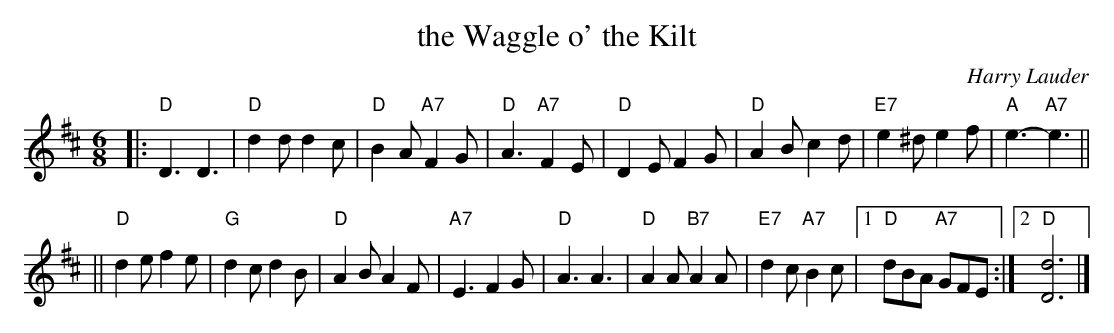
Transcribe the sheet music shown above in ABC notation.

X:1
T: the Waggle o' the Kilt
C: Harry Lauder
M: 6/8
L: 1/8
K: D
|:"D"D3  D3  | "D"d2d     d2c |  "D"B2A "A7"F2G |  "D"A3  "A7"F2E \
| "D"D2E F2G | "D"A2B     c2d | "E7"e2^d    e2f |  "A"e3- "A7"e3  ||
||"D"d2e f2e | "G"d2c     d2B |  "D"A2B     A2F | "A7"E3      F2G \
| "D"A3  A3  | "D"A2A "B7"A2A | "E7"d2c "A7"B2c |1 "D"dBA "A7"GFE :|2 "D"[d6D6] |]
